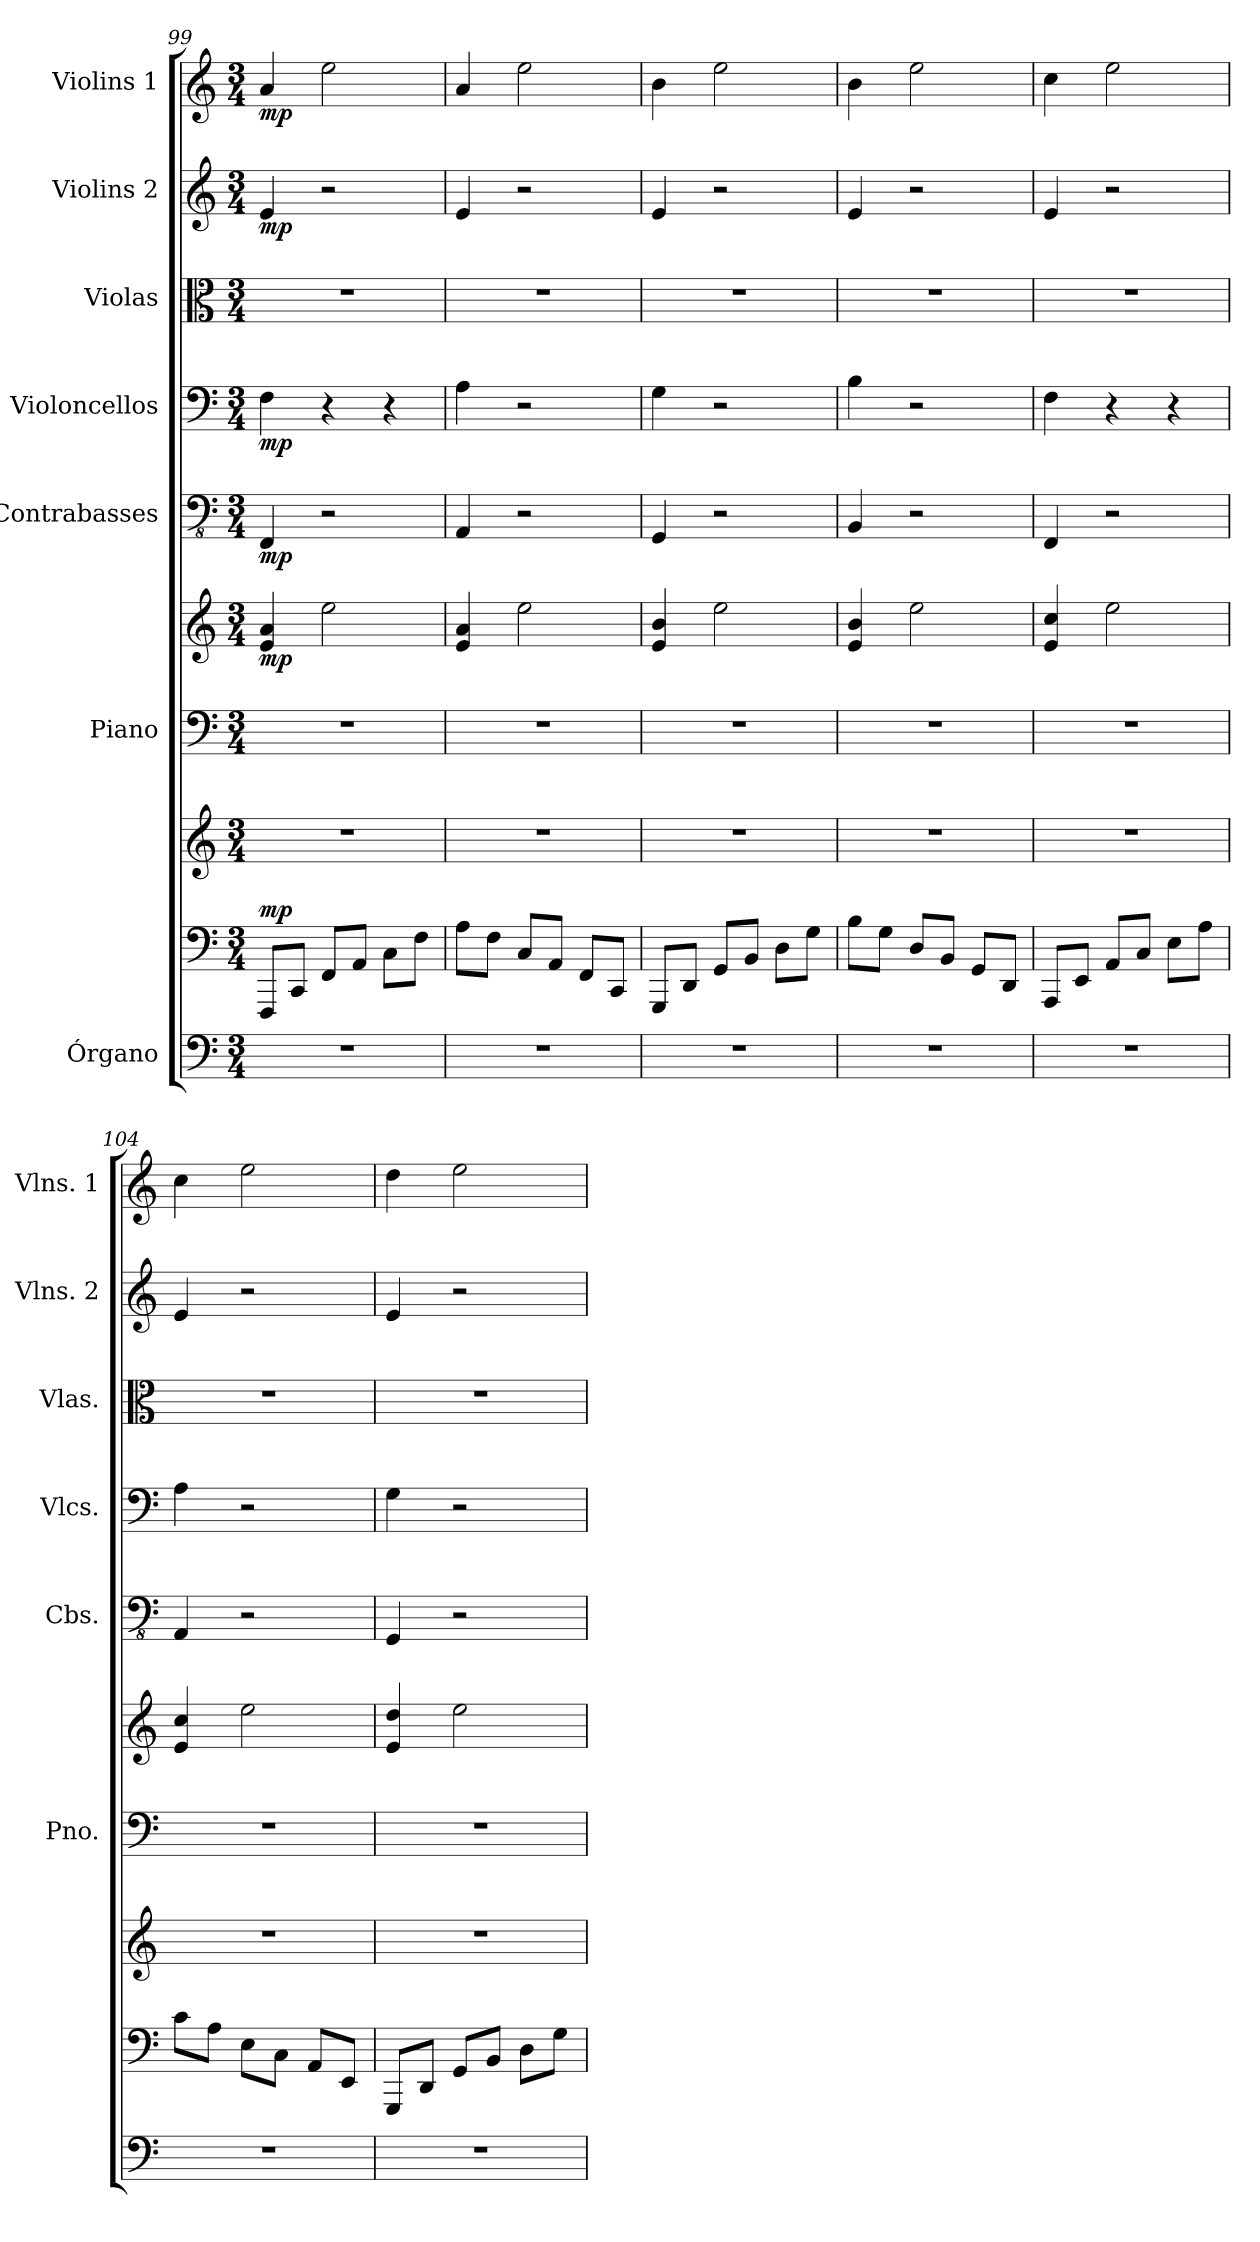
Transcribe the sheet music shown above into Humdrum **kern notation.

**kern	**kern	**kern	**dynam	**kern	**kern	**dynam	**kern	**dynam	**kern	**dynam	**kern	**kern	**dynam	**kern	**dynam
*part7	*part7	*part7	*part7	*part6	*part6	*part6	*part5	*part5	*part4	*part4	*part3	*part2	*part2	*part1	*part1
*staff10	*staff9	*staff8	*staff8/9/10	*staff7	*staff6	*staff6/7	*staff5	*staff5	*staff4	*staff4	*staff3	*staff2	*staff2	*staff1	*staff1
*I"Órgano	*	*	*	*I"Piano	*	*	*I"Contrabasses	*	*I"Violoncellos	*	*I"Violas	*I"Violins 2	*	*I"Violins 1	*
*	*	*	*	*I'Pno.	*	*	*I'Cbs.	*	*I'Vlcs.	*	*I'Vlas.	*I'Vlns. 2	*	*I'Vlns. 1	*
*clefF4	*clefF4	*clefG2	*	*clefF4	*clefG2	*	*clefFv4	*	*clefF4	*	*clefC3	*clefG2	*	*clefG2	*
*k[]	*k[]	*k[]	*	*k[]	*k[]	*	*k[]	*	*k[]	*	*k[]	*k[]	*	*k[]	*
*M3/4	*M3/4	*M3/4	*	*M3/4	*M3/4	*	*M3/4	*	*M3/4	*	*M3/4	*M3/4	*	*M3/4	*
=99	=99	=99	=99	=99	=99	=99	=99	=99	=99	=99	=99	=99	=99	=99	=99
!	!	!	!LO:DY:a=2	!	!	!LO:DY:b	!	!LO:DY:b	!	!LO:DY:b	!	!	!LO:DY:b	!	!LO:DY:b
2.r	8FFF/L	2.r	mp	2.r	4e/ 4a/	mp	4FFF/	mp	4F\	mp	2.r	4e/	mp	4a/	mp
.	8CC/J	.	.	.	.	.	.	.	.	.	.	.	.	.	.
.	8FF/L	.	.	.	2ee\	.	2r	.	4r	.	.	2r	.	2ee\	.
.	8AA/J	.	.	.	.	.	.	.	.	.	.	.	.	.	.
.	8C\L	.	.	.	.	.	.	.	4r	.	.	.	.	.	.
.	8F\J	.	.	.	.	.	.	.	.	.	.	.	.	.	.
!!LO:PB:g=z
=100	=100	=100	=100	=100	=100	=100	=100	=100	=100	=100	=100	=100	=100	=100	=100
2.r	8A\L	2.r	.	2.r	4e/ 4a/	.	4AAA/	.	4A\	.	2.r	4e/	.	4a/	.
.	8F\J	.	.	.	.	.	.	.	.	.	.	.	.	.	.
.	8C/L	.	.	.	2ee\	.	2r	.	2r	.	.	2r	.	2ee\	.
.	8AA/J	.	.	.	.	.	.	.	.	.	.	.	.	.	.
.	8FF/L	.	.	.	.	.	.	.	.	.	.	.	.	.	.
.	8CC/J	.	.	.	.	.	.	.	.	.	.	.	.	.	.
=101	=101	=101	=101	=101	=101	=101	=101	=101	=101	=101	=101	=101	=101	=101	=101
2.r	8GGG/L	2.r	.	2.r	4e/ 4b/	.	4GGG/	.	4G\	.	2.r	4e/	.	4b\	.
.	8DD/J	.	.	.	.	.	.	.	.	.	.	.	.	.	.
.	8GG/L	.	.	.	2ee\	.	2r	.	2r	.	.	2r	.	2ee\	.
.	8BB/J	.	.	.	.	.	.	.	.	.	.	.	.	.	.
.	8D\L	.	.	.	.	.	.	.	.	.	.	.	.	.	.
.	8G\J	.	.	.	.	.	.	.	.	.	.	.	.	.	.
=102	=102	=102	=102	=102	=102	=102	=102	=102	=102	=102	=102	=102	=102	=102	=102
2.r	8B\L	2.r	.	2.r	4e/ 4b/	.	4BBB/	.	4B\	.	2.r	4e/	.	4b\	.
.	8G\J	.	.	.	.	.	.	.	.	.	.	.	.	.	.
.	8D/L	.	.	.	2ee\	.	2r	.	2r	.	.	2r	.	2ee\	.
.	8BB/J	.	.	.	.	.	.	.	.	.	.	.	.	.	.
.	8GG/L	.	.	.	.	.	.	.	.	.	.	.	.	.	.
.	8DD/J	.	.	.	.	.	.	.	.	.	.	.	.	.	.
=103	=103	=103	=103	=103	=103	=103	=103	=103	=103	=103	=103	=103	=103	=103	=103
2.r	8AAA/L	2.r	.	2.r	4e/ 4cc/	.	4FFF/	.	4F\	.	2.r	4e/	.	4cc\	.
.	8EE/J	.	.	.	.	.	.	.	.	.	.	.	.	.	.
.	8AA/L	.	.	.	2ee\	.	2r	.	4r	.	.	2r	.	2ee\	.
.	8C/J	.	.	.	.	.	.	.	.	.	.	.	.	.	.
.	8E\L	.	.	.	.	.	.	.	4r	.	.	.	.	.	.
.	8A\J	.	.	.	.	.	.	.	.	.	.	.	.	.	.
=104	=104	=104	=104	=104	=104	=104	=104	=104	=104	=104	=104	=104	=104	=104	=104
2.r	8c\L	2.r	.	2.r	4e/ 4cc/	.	4AAA/	.	4A\	.	2.r	4e/	.	4cc\	.
.	8A\J	.	.	.	.	.	.	.	.	.	.	.	.	.	.
.	8E\L	.	.	.	2ee\	.	2r	.	2r	.	.	2r	.	2ee\	.
.	8C\J	.	.	.	.	.	.	.	.	.	.	.	.	.	.
.	8AA/L	.	.	.	.	.	.	.	.	.	.	.	.	.	.
.	8EE/J	.	.	.	.	.	.	.	.	.	.	.	.	.	.
=105	=105	=105	=105	=105	=105	=105	=105	=105	=105	=105	=105	=105	=105	=105	=105
2.r	8GGG/L	2.r	.	2.r	4e/ 4dd/	.	4GGG/	.	4G\	.	2.r	4e/	.	4dd\	.
.	8DD/J	.	.	.	.	.	.	.	.	.	.	.	.	.	.
.	8GG/L	.	.	.	2ee\	.	2r	.	2r	.	.	2r	.	2ee\	.
.	8BB/J	.	.	.	.	.	.	.	.	.	.	.	.	.	.
.	8D\L	.	.	.	.	.	.	.	.	.	.	.	.	.	.
.	8G\J	.	.	.	.	.	.	.	.	.	.	.	.	.	.
=	=	=	=	=	=	=	=	=	=	=	=	=	=	=	=
*-	*-	*-	*-	*-	*-	*-	*-	*-	*-	*-	*-	*-	*-	*-	*-
